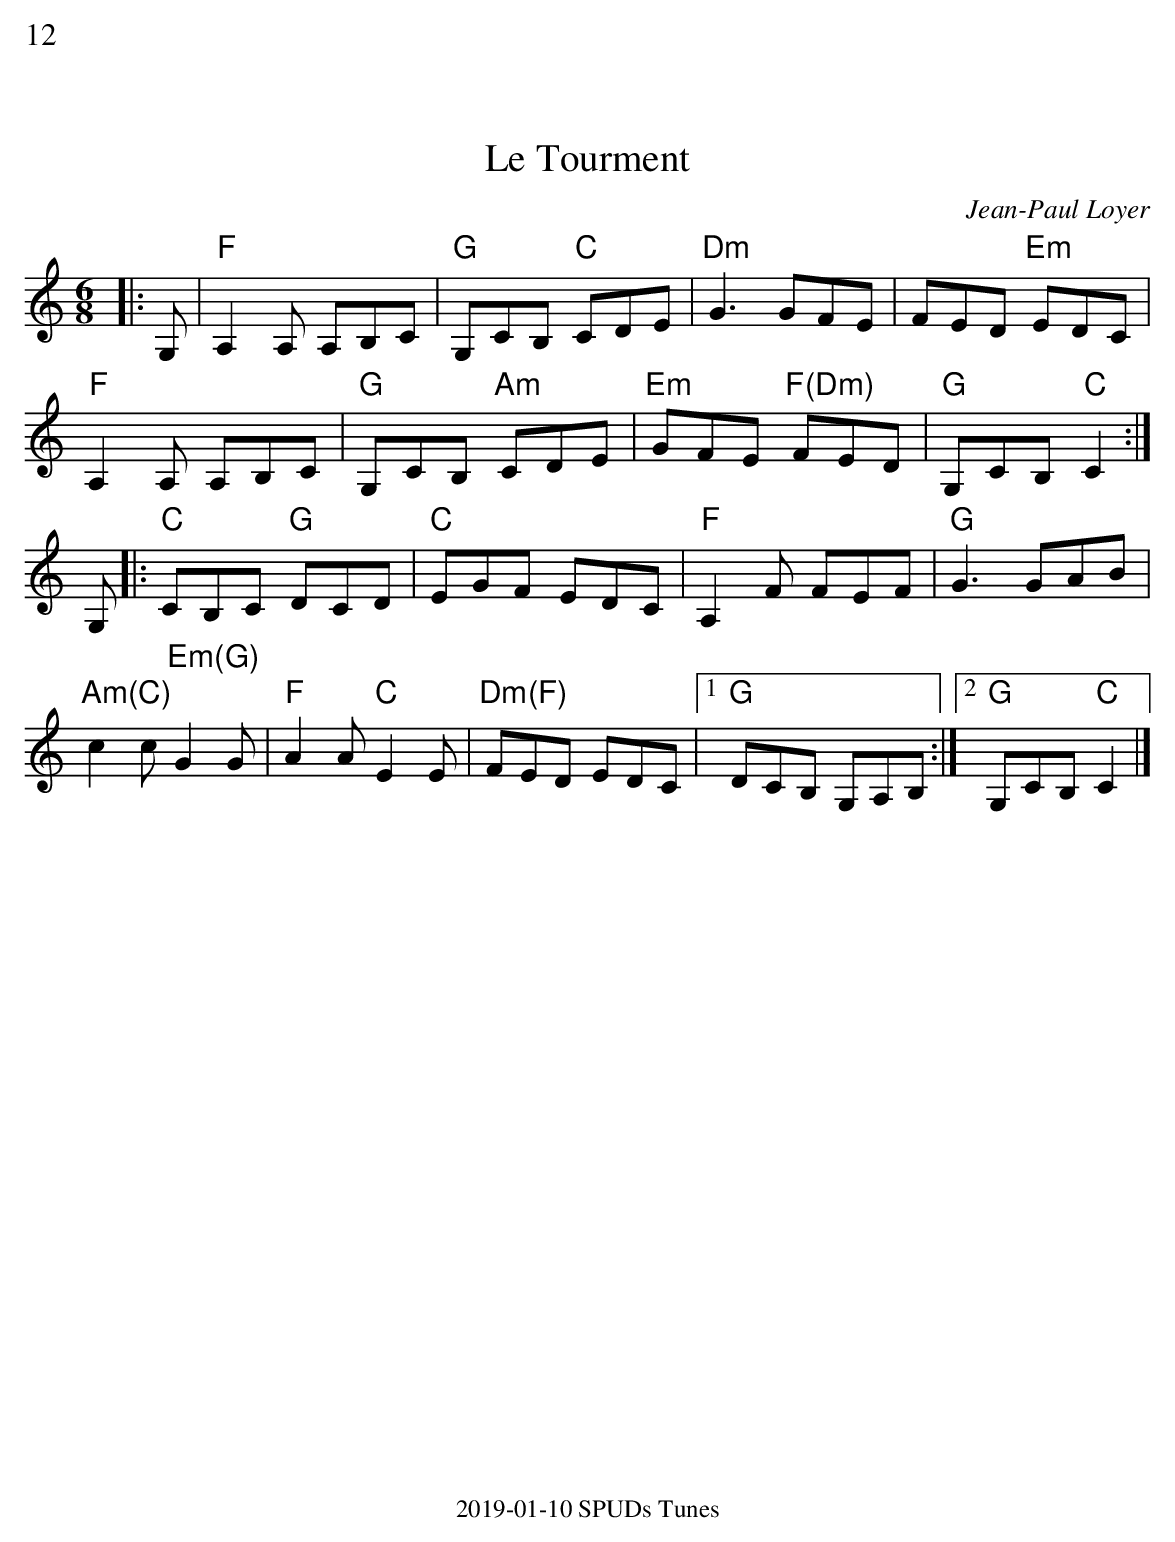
X:1
%%text 12
T:Le Tourment
C:Jean-Paul Loyer
M:6/8
L:1/8
K:C
|:G,|"F"A,2A, A,B,C|"G"G,CB, "C"CDE|"Dm"G3 GFE| FED "Em"EDC|
"F"A,2A, A,B,C|"G"G,CB, "Am"CDE|"Em"GFE "F(Dm)"FED|"G"G,CB, "C"C2:|
 G,|:"C"CB,C "G"DCD|"C"EGF EDC|"F"A,2F FEF|"G"G3 GAB|
"Am(C)"c2c "Em(G)"G2G|"F"A2A "C"E2E|"Dm(F)"FED EDC|1 "G"DCB, G,A,B, :|2 "G"G,CB, "C"C2|]
